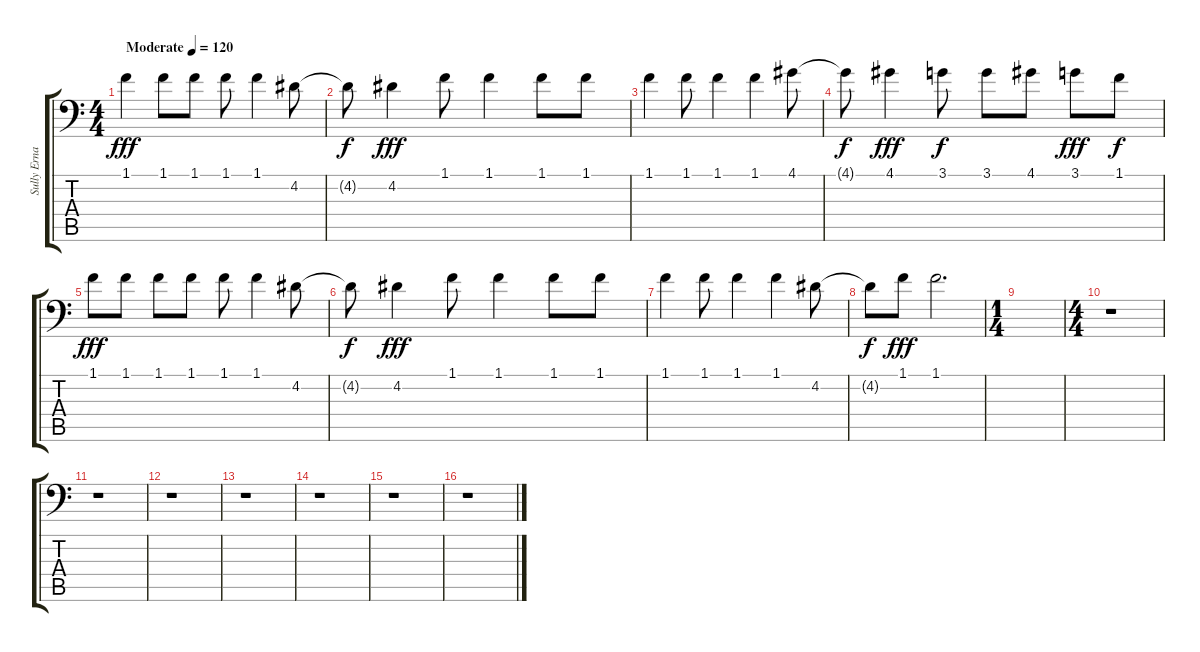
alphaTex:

\track ("Sully Erna [Voice]" "Sully Erna") {instrument overdrivenguitar}
\staff {score tabs}
\tuning (E3 B2 G2 D2 A1 D1) {hide}
\ts (4 4)
\tempo (120 "Moderate")
\clef f4
\ks c
1.1.4{dy fff instrument overdrivenguitar} 1.1.8 1.1.8 1.1.8 1.1.4 4.2.8 |
4.2{t}.8{dy f} 4.2.4{dy fff} 1.1.8 1.1.4 1.1.8 1.1.8 |
1.1.4 1.1.8 1.1.4 1.1.4 4.1.8 |
4.1{t}.8{dy f} 4.1.4{dy fff} 3.1.8{dy f} 3.1.8 4.1.8 3.1.8{dy fff} 1.1.8{dy f} |
1.1.8{dy fff} 1.1.8 1.1.8 1.1.8 1.1.8 1.1.4 4.2.8 |
4.2{t}.8{dy f} 4.2.4{dy fff} 1.1.8 1.1.4 1.1.8 1.1.8 |
1.1.4 1.1.8 1.1.4 1.1.4 4.2.8 |
4.2{t}.8{dy f} 1.1.8{dy fff} 1.1.2{d} |
\ts (1 4)
|
\ts (4 4)
r.1 |
r.1 |
r.1 |
r.1 |
r.1 |
r.1 |
r.1
